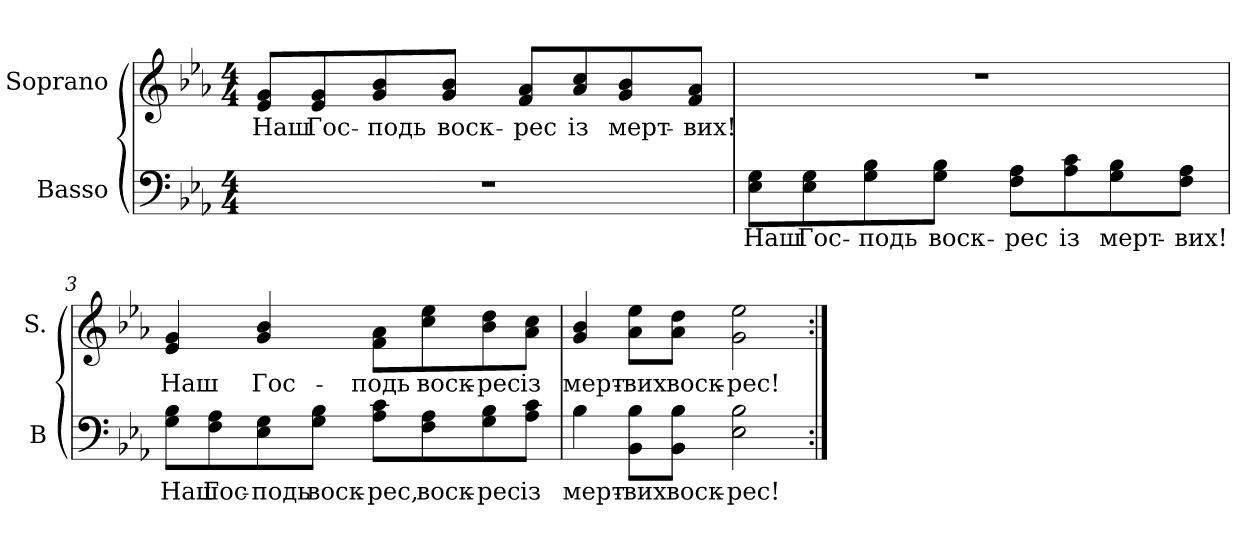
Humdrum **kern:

**kern	**text	**kern	**text
*part2	*part2	*part1	*part1
*staff2	*staff2	*staff1	*staff1
*I"Basso	*	*I"Soprano	*
*I'B	*	*I'S.	*
*clefF4	*	*clefG2	*
*k[b-e-a-]	*	*k[b-e-a-]	*
*E-:	*	*E-:	*
*M4/4	*	*M4/4	*
=1	=1	=1	=1
!	!	!	!LO:LY:b
1r	.	8e-/ 8g/L	Наш
!	!	!	!LO:LY:b
.	.	8e-/ 8g/	Гос-
!	!	!	!LO:LY:b
.	.	8g/ 8b-/	-подь
!	!	!	!LO:LY:b
.	.	8g/ 8b-/J	воск-
!	!	!	!LO:LY:b
.	.	8f/ 8a-/L	-рес
!	!	!	!LO:LY:b
.	.	8a-/ 8cc/	із
!	!	!	!LO:LY:b
.	.	8g/ 8b-/	мерт-
!	!	!	!LO:LY:b
.	.	8f/ 8a-/J	-вих!
=2	=2	=2	=2
!	!LO:LY:a	!	!
8E-\ 8G\L	Наш	1r	.
!	!LO:LY:a	!	!
8E-\ 8G\	Гос-	.	.
!	!LO:LY:a	!	!
8G\ 8B-\	-подь	.	.
!	!LO:LY:a	!	!
8G\ 8B-\J	воск-	.	.
!	!LO:LY:a	!	!
8F\ 8A-\L	-рес	.	.
!	!LO:LY:a	!	!
8A-\ 8c\	із	.	.
!	!LO:LY:a	!	!
8G\ 8B-\	мерт-	.	.
!	!LO:LY:a	!	!
8F\ 8A-\J	-вих!	.	.
!!LO:LB:g=z
=3	=3	=3	=3
!	!LO:LY:a	!	!LO:LY:b
8G\ 8B-\L	Наш	4e-/ 4g/	Наш
!	!LO:LY:a	!	!
8F\ 8A-\	Гос-	.	.
!	!LO:LY:a	!	!LO:LY:b
8E-\ 8G\	-подь	4g/ 4b-/	Гос-
!	!LO:LY:a	!	!
8G\ 8B-\J	воск-	.	.
!	!LO:LY:a	!	!LO:LY:b
8A-\ 8c\L	-рес,	8f\ 8a-\L	-подь
!	!LO:LY:a	!	!LO:LY:b
8F\ 8A-\	воск-	8cc\ 8ee-\	воск-
!	!LO:LY:a	!	!LO:LY:b
8G\ 8B-\	-рес	8b-\ 8dd\	-рес
!	!LO:LY:a	!	!LO:LY:b
8A-\ 8c\J	із	8a-\ 8cc\J	із
=4	=4	=4	=4
!	!LO:LY:a	!	!LO:LY:b
4B-\	мерт-	4g/ 4b-/	мерт-
!	!LO:LY:a	!	!LO:LY:b
8BB-\ 8B-\L	-вих	8a-\ 8ee-\L	-вих
!	!LO:LY:a	!	!LO:LY:b
8BB-\ 8B-\J	воск-	8a-\ 8dd\J	воск-
!	!LO:LY:a	!	!LO:LY:b
2E-\ 2B-\	-рес!	2g\ 2ee-\	-рес!
=:|!	=:|!	=:|!	=:|!
*-	*-	*-	*-
